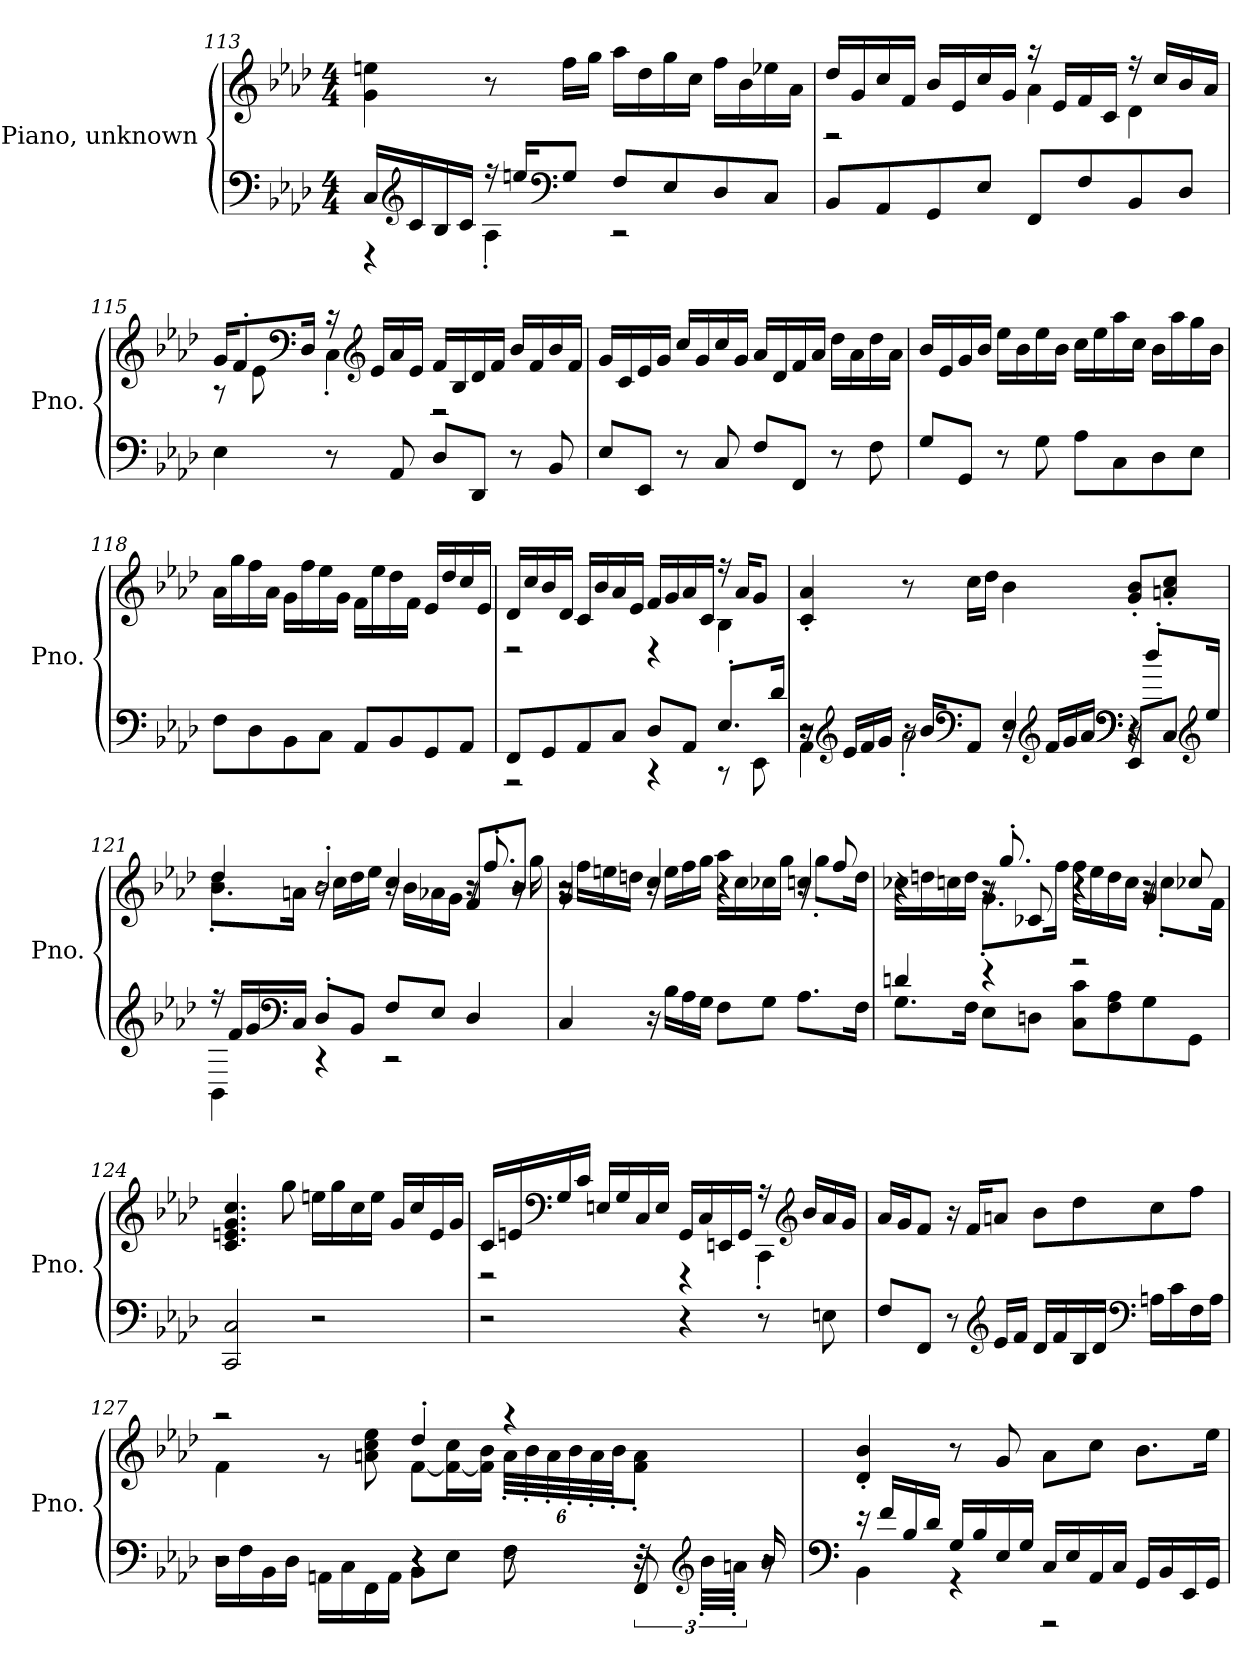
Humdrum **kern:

**kern	**kern
*part1	*part1
*staff2	*staff1
*I"Piano, unknown	*
*I'Pno.	*
*clefF4	*clefG2
*k[b-e-a-d-]	*k[b-e-a-d-]
*M4/4	*M4/4
=113	=113
*^	*
16C/LL	4r	4g\ 4een\
*clefG2	*	*
16c/	.	.
16B-/	.	.
16c/JJ	.	.
16r	4A-'\	8r
16een/KL	.	.
*clefF4	*	*
8G/J	.	16ff\LL
.	.	16gg\JJ
8F/L	2r	16aa-\LL
.	.	16dd-\
8E-/	.	16gg\
.	.	16cc\JJ
8D-/	.	16ff\LL
.	.	16b-\
8C/J	.	16ee-X\
.	.	16a-\JJ
*v	*v	*
!!LO:LB:g=z
=114	=114
*	*^
8BB-/L	16dd-/LL	2r
.	16g/	.
8AA-/	16cc/	.
.	16f/JJ	.
8GG/	16b-/LL	.
.	16e-/	.
8E-/J	16cc/	.
.	16g/JJ	.
8FF/L	16r	4a-\
.	16e-/LL	.
8F/	16f/	.
.	16c/JJ	.
8BB-/	16r	4d-\
.	16cc/LL	.
8D-/J	16b-/	.
.	16a-/JJ	.
=115	=115	=115
4E-\	16g/KL	8r
.	8f'/	.
.	.	8e-\
*	*clefF4	*
.	16D-/Jk	.
8r	16r	4C'\
*	*clefG2	*
.	16e-/LL	.
8AA-/	16a-/	.
.	16e-/JJ	.
8D-/L	16f/LL	2r
.	16B-/	.
8DD-/J	16d-/	.
.	16f/JJ	.
8r	16b-/LL	.
.	16f/	.
8BB-/	16b-/	.
.	16f/JJ	.
*	*v	*v
!!LO:LB:g=z
=116	=116
8E-/L	16g/LL
.	16c/
8EE-/J	16e-/
.	16g/JJ
8r	16cc/LL
.	16g/
8C/	16cc/
.	16g/JJ
8F/L	16a-/LL
.	16d-/
8FF/J	16f/
.	16a-/JJ
8r	16dd-\LL
.	16a-\
8F\	16dd-\
.	16a-\JJ
=117	=117
8G/L	16b-/LL
.	16e-/
8GG/J	16g/
.	16b-/JJ
8r	16ee-\LL
.	16b-\
8G\	16ee-\
.	16b-\JJ
8A-\L	16cc\LL
.	16ee-\
8C\	16aa-\
.	16cc\JJ
8D-\	16b-\LL
.	16aa-\
8E-\J	16gg\
.	16b-\JJ
!!LO:PB:g=z
=118	=118
8F\L	16a-\LL
.	16gg\
8D-\	16ff\
.	16a-\JJ
8BB-\	16g\LL
.	16ff\
8C\J	16ee-\
.	16g\JJ
8AA-/L	16f\LL
.	16ee-\
8BB-/	16dd-\
.	16f\JJ
8GG/	16e-/LL
.	16dd-/
8AA-/J	16cc/
.	16e-/JJ
=119	=119
*^	*^
8FF/L	2r	16d-/LL	2r
.	.	16cc/	.
8GG/	.	16b-/	.
.	.	16d-/JJ	.
8AA-/	.	16c/LL	.
.	.	16b-/	.
8C/J	.	16a-/	.
.	.	16e-/JJ	.
8D-/L	4r	16f/LL	4r
.	.	16g/	.
8AA-/J	.	16a-/	.
.	.	16c/JJ	.
8.E-'/L	8r	16r	4B-\
.	.	16a-/KL	.
.	8EE-\	8g/J	.
16d-/Jk	.	.	.
*	*	*v	*v
!!LO:LB:g=z
=120	=120	=120
*	*^	*
16r	4AA-\	2r	4c/' 4a-/'
*clefG2	*	*	*
16e-/LL	.	.	.
16f/	.	.	.
16g/JJ	.	.	.
16r	2a-'\	.	8r
16b-/KL	.	.	.
*clefF4	*	*	*
8AA-/J	.	.	16cc\LL
.	.	.	16dd-\JJ
16r	.	4E-/	4b-\
*clefG2	*	*	*
16f/LL	.	.	.
16g/	.	.	.
16a-/JJ	.	.	.
*clefF4	*	*	*
16r	4r	8EE-/L	8g/' 8b-/'L
8dd-'/L	.	.	.
.	.	8C/J	8an/' 8cc/'J
*clefG2	*	*	*
16ee-/Jk	.	.	.
*	*v	*v	*
=121	=121	=121
*	*	*^
*	*	*	*^
16r	4BB-\	4dd-/	8.b-'\L	2r
16f/LL	.	.	.	.
16g/	.	.	.	.
*clefF4	*	*	*	*
16C/JJ	.	.	16an\Jk	.
8D-'/L	4r	2b-'/	16r	.
.	.	.	16cc\LL	.
8BB-/J	.	.	16dd-\	.
.	.	.	16ee-\JJ	.
8F/L	2r	.	16r	4cc/
.	.	.	16b-\LL	.
8E-/J	.	.	16a-X\	.
.	.	.	16g\JJ	.
4D-/	.	16r	8r	8f/L
.	.	8.ff'/	.	.
.	.	.	16r	8b-/J
.	.	.	16gg\	.
*v	*v	*	*	*
!!LO:LB:g=z	!!	!!
=122	=122	=122	=122
4C/	2r	16r	4g/
.	.	16ff\LL	.
.	.	16een\	.
.	.	16ddn\JJ	.
16r	.	16r	4cc/
16B-\LL	.	16ee\LL	.
16A-\	.	16ff\	.
16G\JJ	.	16gg\JJ	.
8F\L	4r	16aa-\LL	4r
.	.	16cc\	.
8G\J	.	16cc-X\	.
.	.	16gg\JJ	.
8.A-\L	8r	16r	4ccn/
.	.	8gg'\L	.
.	8ff/	.	.
16F\Jk	.	16dd\Jk	.
=123	=123	=123	=123
*^	*	*	*
4dn/	8.G\L	4r	16cc-X\LL	4r
.	.	.	16ddn\	.
.	.	.	16ccn\	.
.	16F\Jk	.	16dd\JJ	.
4r	8E-\L	16r	8.g'\L	8r
.	.	8.gg'/	.	.
.	8Dn\J	.	.	8c-X/
.	.	.	16ff\Jk	.
2r	8C\ 8c\L	4r	16ff\LL	4r
.	.	.	16ee-\	.
.	8F\ 8A-\	.	16dd\	.
.	.	.	16cc\JJ	.
.	8G\	8r	16r	4g/
.	.	.	8cc'\L	.
.	8GG\J	8cc-X/	.	.
.	.	.	16f\Jk	.
*v	*v	*	*	*
*	*v	*v	*v
!!LO:LB:g=z
=124	=124
2CC/ 2C/	4.c/ 4.en/ 4.g/ 4.cc/
.	8gg\
2r	16een\LL
.	16gg\
.	16cc\
.	16ee\JJ
.	16g/LL
.	16cc/
.	16e/
.	16g/JJ
=125	=125
*	*^
2r	16c/LL	2r
.	16en/	.
*	*clefF4	*
.	16G/	.
.	16c/JJ	.
.	16En/LL	.
.	16G/	.
.	16C/	.
.	16E/JJ	.
4r	16GG/LL	4r
.	16C/	.
.	16EEn/	.
.	16GG/JJ	.
8r	16r	4CC'\
*	*clefG2	*
.	16b-/LL	.
8En\	16a-/	.
.	16g/JJ	.
*	*v	*v
!!LO:LB:g=z
=126	=126
8F/L	16a-/LL
.	16g/J
8FF/J	8f/J
8r	16r
.	16f/KL
*clefG2	*
16e-/LL	8an/J
16f/JJ	.
16d-/LL	8b-\L
16f/	.
16B-/	8dd-\
16d-/JJ	.
*clefF4	*
16An\LL	8cc\
16c\	.
16F\	8ff\J
16A\JJ	.
=127	=127
*^	*^
*	*^	*	*
2r	16D-\LL	2r	2r	4f\
.	16F\	.	.	.
.	16BB-\	.	.	.
.	16D-\JJ	.	.	.
.	16AAn\LL	.	.	8r
.	16C\	.	.	.
.	16FF\	.	.	8an\ 8cc\ 8ee-\
.	16AA\JJ	.	.	.
4r	8BB-\L	4r	4dd-'/	[8f\L
.	8E-\J	.	.	16f\_ 16cc\L
.	.	.	.	16f\] 16b-\JJ
*	*	*	*	*Xbrackettup
8r	8F\	8r	4r	48a'\LLL
.	.	.	.	48b-'\
.	.	.	.	48a'\
.	.	.	.	48b-'\
.	.	.	.	48a'\
.	.	.	.	48b-'\JJ
16r	48r	8FF/	.	8f\' 8a\'J
*clefG2	*	*	*	*
.	48b-'\LLL	.	.	.
.	48an'\JJJ	.	.	.
16b-/	16r	.	.	.
*v	*v	*v	*	*
*	*v	*v
!!LO:LB:g=z
=128	=128
*clefF4	*
*^	*
16r	4BB-\	4d-/' 4b-/'
16f/LL	.	.
16B-/	.	.
16d-/JJ	.	.
16G/LL	4r	8r
16B-/	.	.
16E-/	.	8g/
16G/JJ	.	.
16C/LL	2r	8a-\L
16E-/	.	.
16AA-/	.	8cc\J
16C/JJ	.	.
16GG/LL	.	8.b-\L
16BB-/	.	.
16EE-/	.	.
16GG/JJ	.	16ee-\Jk
*v	*v	*
=	=
*-	*-
